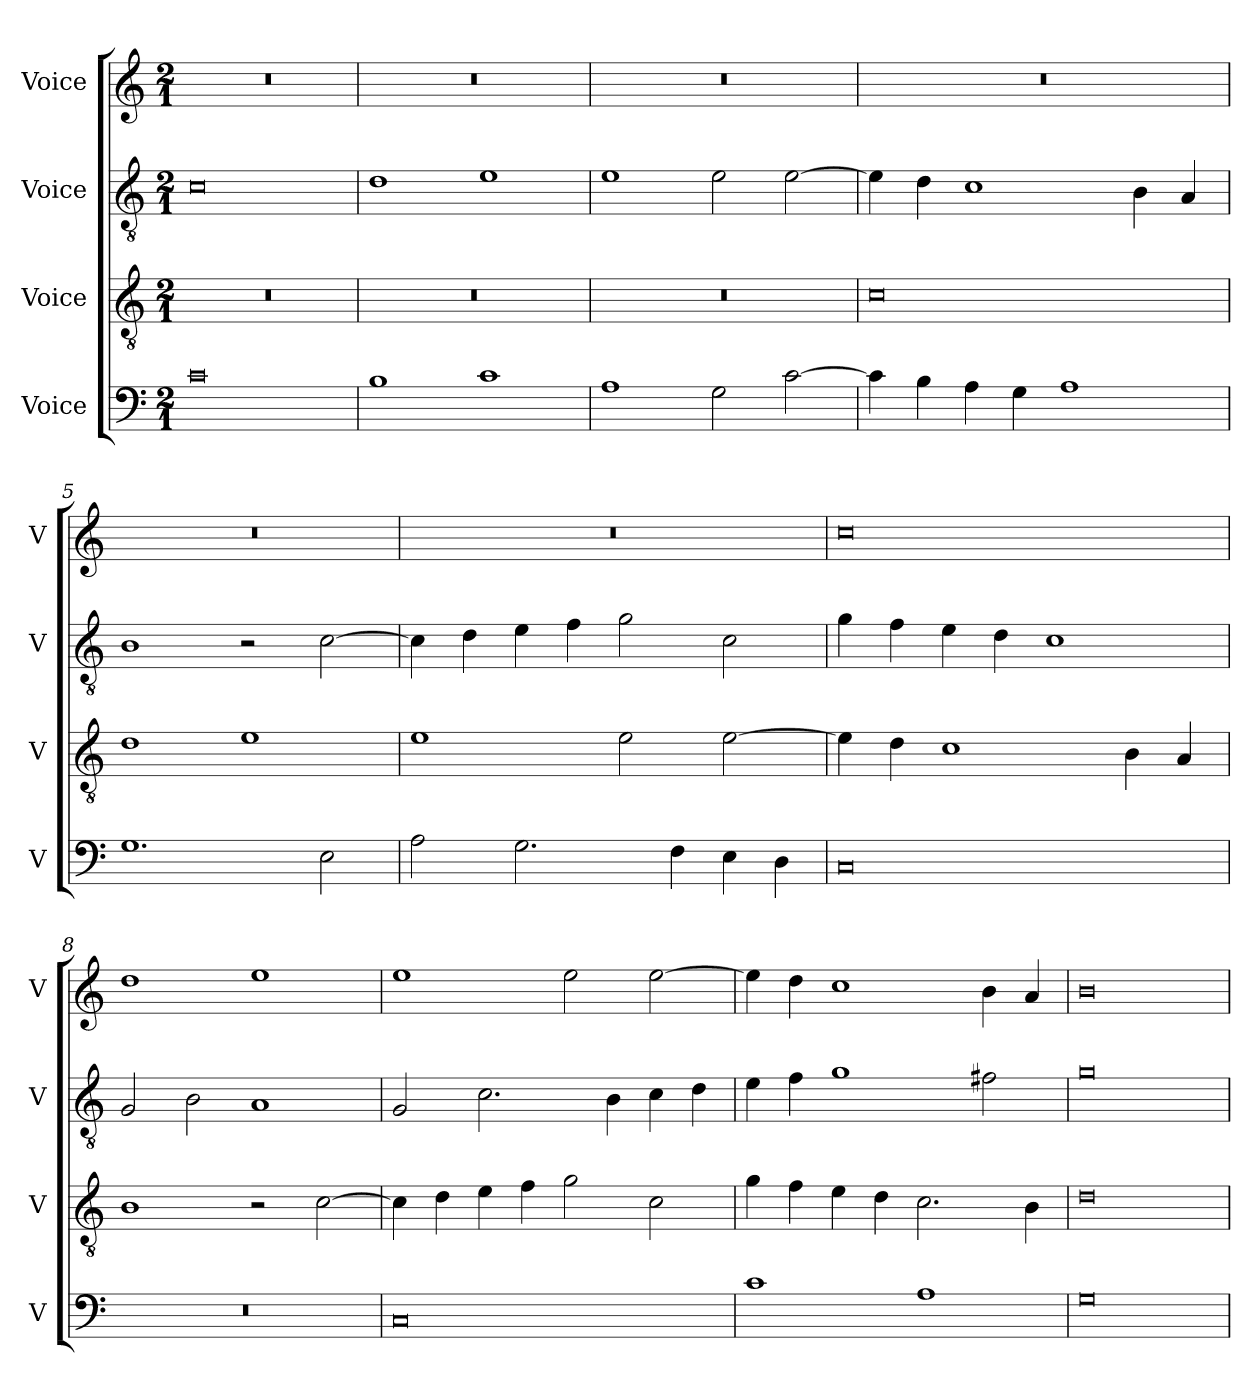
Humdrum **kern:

**kern	**kern	**kern	**kern
*part4	*part3	*part2	*part1
*staff4	*staff3	*staff2	*staff1
*I"Voice	*I"Voice	*I"Voice	*I"Voice
*I'V	*I'V	*I'V	*I'V
*clefF4	*clefGv2	*clefGv2	*clefG2
*k[]	*k[]	*k[]	*k[]
*M2/1	*M2/1	*M2/1	*M2/1
=1	=1	=1	=1
0c	0r	0c	0r
=2	=2	=2	=2
1B	0r	1d	0r
1c	.	1e	.
=3	=3	=3	=3
1A	0r	1e	0r
2G\	.	2e\	.
[2c\	.	[2e\	.
=4	=4	=4	=4
4c\]	0c	4e\]	0r
4B\	.	4d\	.
4A\	.	1c	.
4G\	.	.	.
1A	.	.	.
.	.	4B\	.
.	.	4A/	.
!!LO:LB:g=z
=5	=5	=5	=5
1.G	1d	1B	0r
.	1e	2r	.
2E\	.	[2c\	.
=6	=6	=6	=6
2A\	1e	4c\]	0r
.	.	4d\	.
2.G\	.	4e\	.
.	.	4f\	.
.	2e\	2g\	.
4F\	.	.	.
4E\	[2e\	2c\	.
4D\	.	.	.
=7	=7	=7	=7
0C	4e\]	4g\	0cc
.	4d\	4f\	.
.	1c	4e\	.
.	.	4d\	.
.	.	1c	.
.	4B\	.	.
.	4A/	.	.
!!LO:LB:g=z
=8	=8	=8	=8
0r	1B	2G/	1dd
.	.	2B\	.
.	2r	1A	1ee
.	[2c\	.	.
=9	=9	=9	=9
0C	4c\]	2G/	1ee
.	4d\	.	.
.	4e\	2.c\	.
.	4f\	.	.
.	2g\	.	2ee\
.	.	4B\	.
.	2c\	4c\	[2ee\
.	.	4d\	.
=10	=10	=10	=10
1c	4g\	4e\	4ee\]
.	4f\	4f\	4dd\
.	4e\	1g	1cc
.	4d\	.	.
1A	2.c\	.	.
.	.	2f#X\	4b\
.	4B\	.	4a/
=11	=11	=11	=11
0G	0d	0g	0b
=	=	=	=
*-	*-	*-	*-
